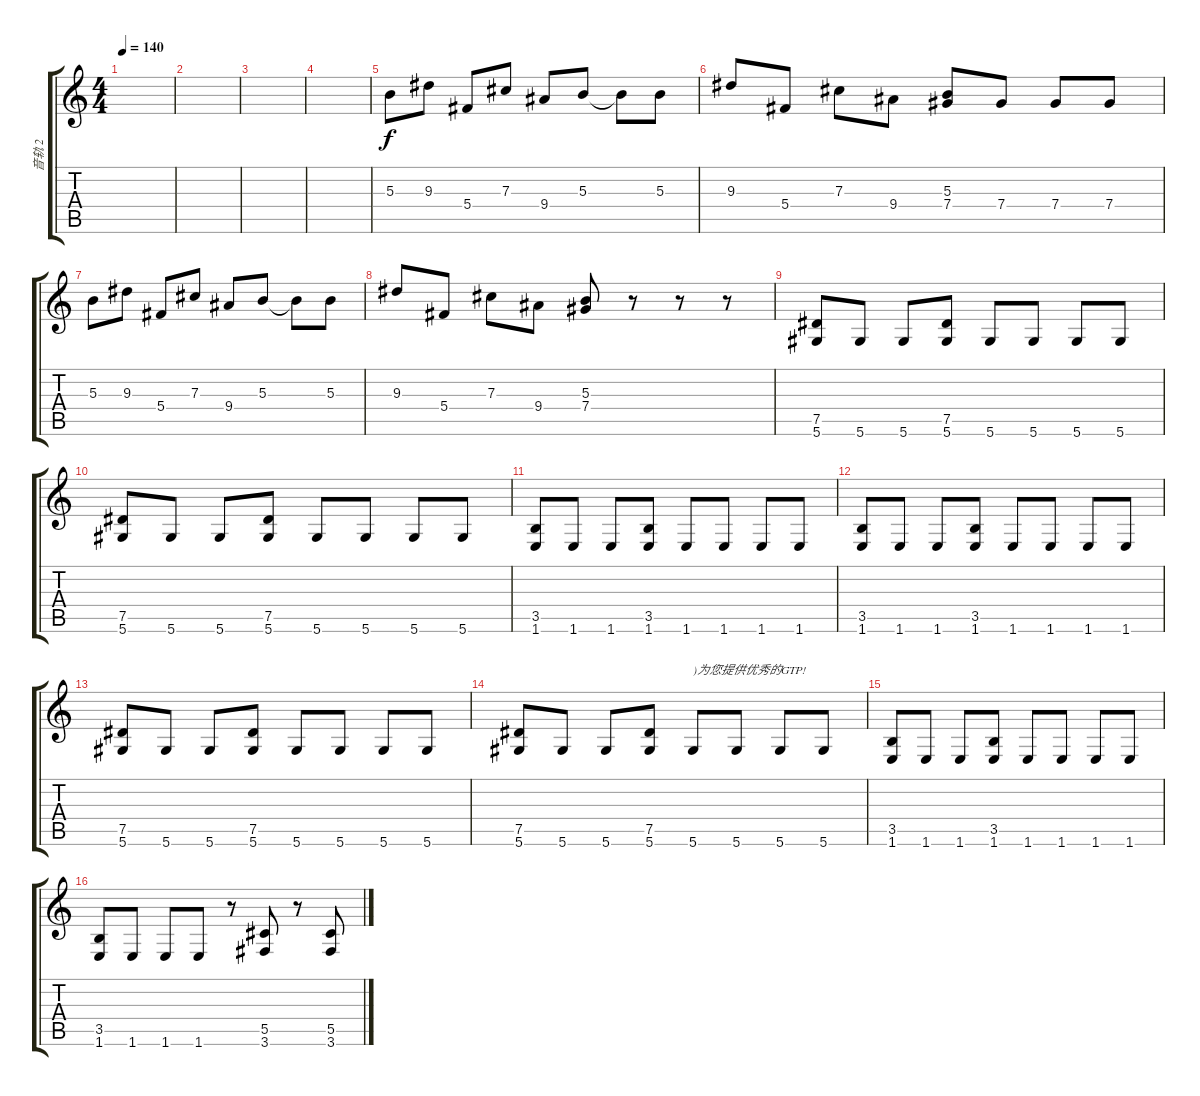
\track ("音轨 2" "音轨 2") {instrument distortionguitar}
\staff {score tabs}
\tuning (Eb4 Bb3 Gb3 Db3 Ab2 Eb2) {hide}
\ts (4 4)
\tempo 140
\clef g2
\ks c
|
|
|
|
5.3.8 9.3.8 5.4.8 7.3.8 9.4.8 5.3.8 5.3{t}.8 5.3.8 |
9.3.8 5.4.8 7.3.8 9.4.8 (5.3 7.4).8 7.4.8 7.4.8 7.4.8 |
5.3.8 9.3.8 5.4.8 7.3.8 9.4.8 5.3.8 5.3{t}.8 5.3.8 |
9.3.8 5.4.8 7.3.8 9.4.8 (5.3 7.4).8 r.8 r.8 r.8 |
(7.5 5.6).8 5.6.8 5.6.8 (7.5 5.6).8 5.6.8 5.6.8 5.6.8 5.6.8 |
(7.5 5.6).8 5.6.8 5.6.8 (7.5 5.6).8 5.6.8 5.6.8 5.6.8 5.6.8 |
(3.5 1.6).8 1.6.8 1.6.8 (3.5 1.6).8 1.6.8 1.6.8 1.6.8 1.6.8 |
(3.5 1.6).8 1.6.8 1.6.8 (3.5 1.6).8 1.6.8 1.6.8 1.6.8 1.6.8 |
(7.5 5.6).8 5.6.8 5.6.8 (7.5 5.6).8 5.6.8 5.6.8 5.6.8 5.6.8 |
(7.5 5.6).8 5.6.8 5.6.8 (7.5 5.6).8 5.6.8{txt ")为您提供优秀的GTP!"} 5.6.8 5.6.8 5.6.8 |
(3.5 1.6).8 1.6.8 1.6.8 (3.5 1.6).8 1.6.8 1.6.8 1.6.8 1.6.8 |
(3.5 1.6).8 1.6.8 1.6.8 1.6.8 r.8 (5.5 3.6).8 r.8 (5.5 3.6).8
